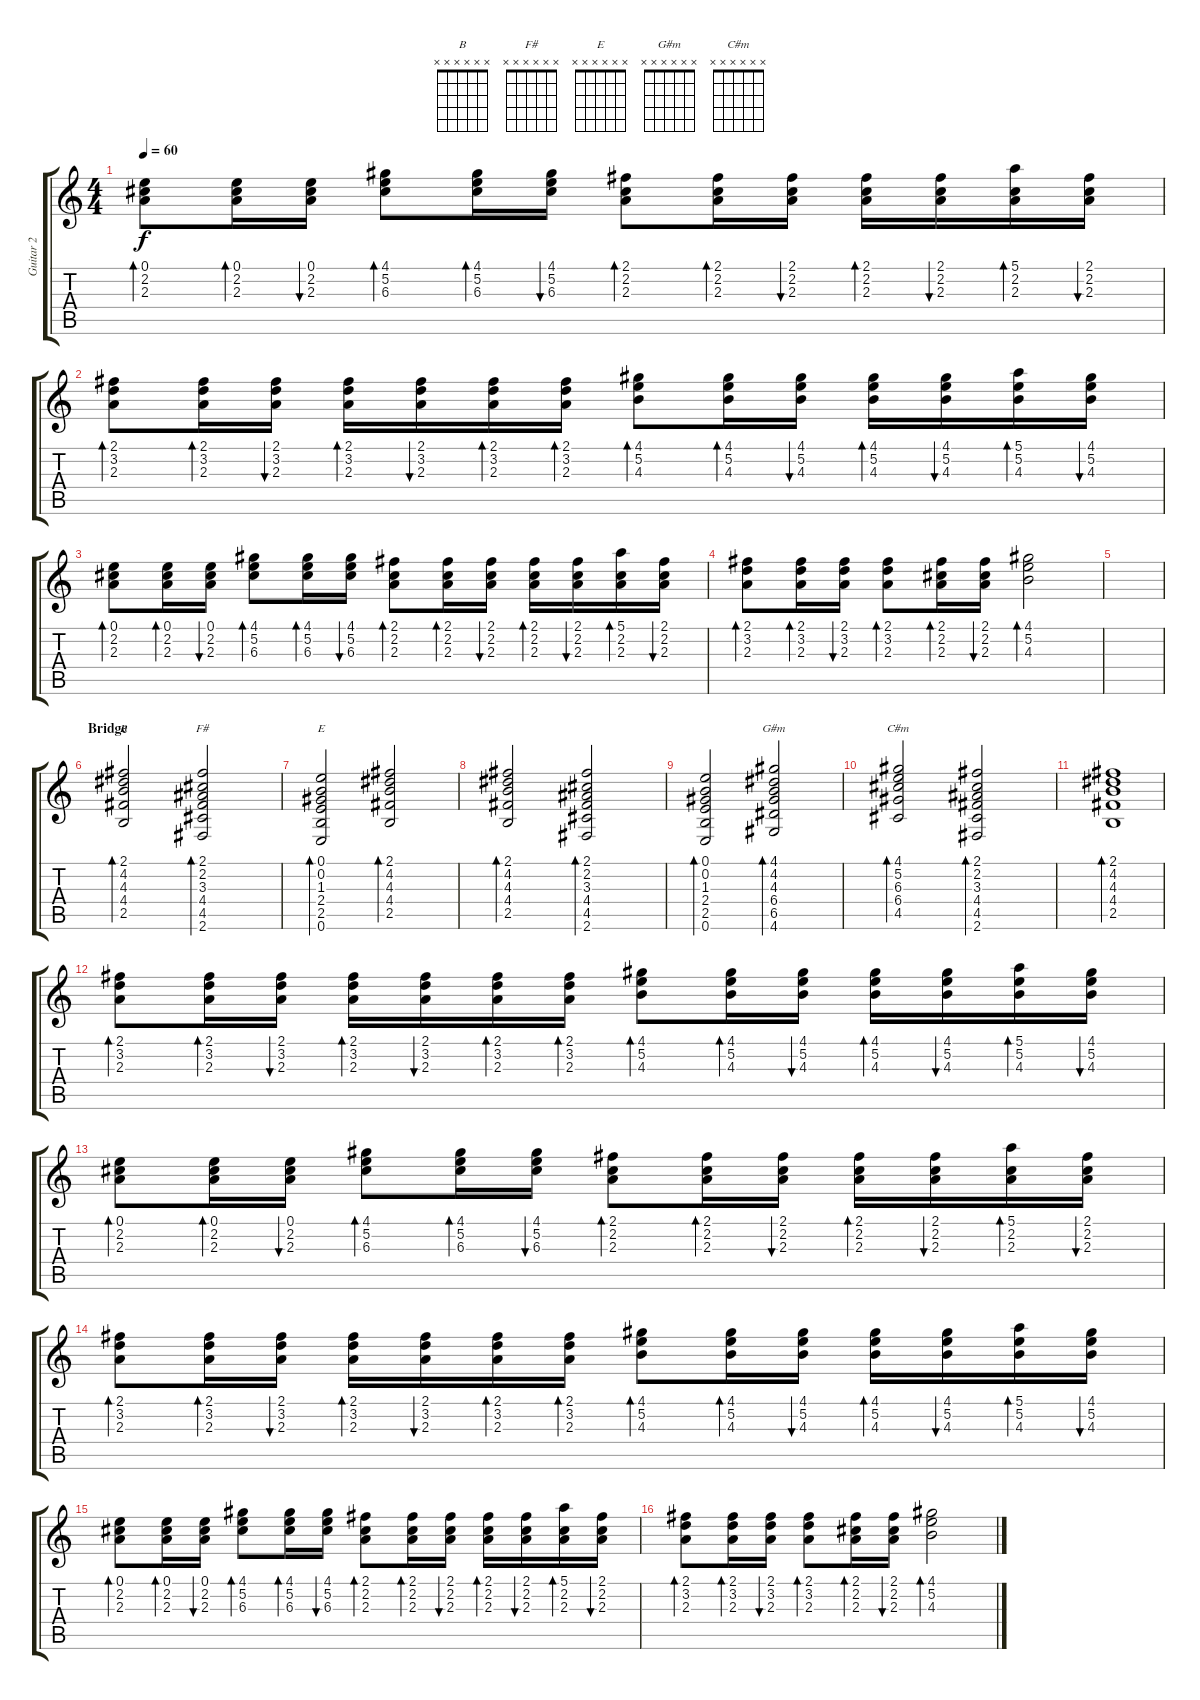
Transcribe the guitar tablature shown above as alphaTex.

\track ("Guitar 2" "Guitar 2") {instrument acousticguitarnylon}
\staff {score tabs}
\tuning (E4 B3 G3 D3 A2 E2) {hide}
\chord ("B" x x x x x x) {firstfret 0}
\chord ("F#" x x x x x x) {firstfret 0}
\chord ("E" x x x x x x) {firstfret 0}
\chord ("G#m" x x x x x x) {firstfret 0}
\chord ("C#m" x x x x x x) {firstfret 0}
\ts (4 4)
\tempo 60
\clef g2
\ks c
(0.1 2.2 2.3).8{bd 60 dy f} (0.1 2.2 2.3).16{bd 30} (0.1 2.2 2.3).16{bu 30} (4.1 5.2 6.3).8{bd 60} (4.1 5.2 6.3).16{bd 30} (4.1 5.2 6.3).16{bu 30} (2.1 2.2 2.3).8{bd 60} (2.1 2.2 2.3).16{bd 30} (2.1 2.2 2.3).16{bu 30} (2.1 2.2 2.3).16{bd 30} (2.1 2.2 2.3).16{bu 30} (5.1 2.2 2.3).16{bd 30} (2.1 2.2 2.3).16{bu 30} |
(2.1 3.2 2.3).8{bd 60} (2.1 3.2 2.3).16{bd 30} (2.1 3.2 2.3).16{bu 30} (2.1 3.2 2.3).16{bd 30} (2.1 3.2 2.3).16{bu 30} (2.1 3.2 2.3).16{bd 30} (2.1 3.2 2.3).16{bd 60} (4.1 5.2 4.3).8{bd 60} (4.1 5.2 4.3).16{bd 30} (4.1 5.2 4.3).16{bu 30} (4.1 5.2 4.3).16{bd 30} (4.1 5.2 4.3).16{bu 30} (5.1 5.2 4.3).16{bd 30} (4.1 5.2 4.3).16{bu 30} |
(0.1 2.2 2.3).8{bd 60} (0.1 2.2 2.3).16{bd 30} (0.1 2.2 2.3).16{bu 30} (4.1 5.2 6.3).8{bd 60} (4.1 5.2 6.3).16{bd 30} (4.1 5.2 6.3).16{bu 30} (2.1 2.2 2.3).8{bd 60} (2.1 2.2 2.3).16{bd 30} (2.1 2.2 2.3).16{bu 30} (2.1 2.2 2.3).16{bd 30} (2.1 2.2 2.3).16{bu 30} (5.1 2.2 2.3).16{bd 30} (2.1 2.2 2.3).16{bu 30} |
(2.1 3.2 2.3).8{bd 60} (2.1 3.2 2.3).16{bd 30} (2.1 3.2 2.3).16{bu 30} (2.1 3.2 2.3).8{bd 60} (2.1 2.2 2.3).16{bd 30} (2.1 2.2 2.3).16{bu 30} (4.1 5.2 4.3).2{bd 120} |
|
\section ("" "Bridge")
(2.1 4.2 4.3 4.4 2.5).2{bd 60 ch "B" volume 5 instrument electricguitarjazz} (2.1 2.2 3.3 4.4 4.5 2.6).2{bd 60 ch "F#"} |
(0.1 0.2 1.3 2.4 2.5 0.6).2{bd 60 ch "E"} (2.1 4.2 4.3 4.4 2.5).2{bd 60} |
(2.1 4.2 4.3 4.4 2.5).2{bd 60} (2.1 2.2 3.3 4.4 4.5 2.6).2{bd 60} |
(0.1 0.2 1.3 2.4 2.5 0.6).2{bd 60} (4.1 4.2 4.3 6.4 6.5 4.6).2{bd 60 ch "G#m"} |
(4.1 5.2 6.3 6.4 4.5).2{bd 60 ch "C#m"} (2.1 2.2 3.3 4.4 4.5 2.6).2{bd 60} |
(2.1 4.2 4.3 4.4 2.5).1{bd 60} |
(2.1 3.2 2.3).8{bd 60 instrument acousticguitarnylon} (2.1 3.2 2.3).16{bd 30} (2.1 3.2 2.3).16{bu 30} (2.1 3.2 2.3).16{bd 30} (2.1 3.2 2.3).16{bu 30} (2.1 3.2 2.3).16{bd 30} (2.1 3.2 2.3).16{bd 60} (4.1 5.2 4.3).8{bd 60} (4.1 5.2 4.3).16{bd 30} (4.1 5.2 4.3).16{bu 30} (4.1 5.2 4.3).16{bd 30} (4.1 5.2 4.3).16{bu 30} (5.1 5.2 4.3).16{bd 30} (4.1 5.2 4.3).16{bu 30} |
(0.1 2.2 2.3).8{bd 60} (0.1 2.2 2.3).16{bd 30} (0.1 2.2 2.3).16{bu 30} (4.1 5.2 6.3).8{bd 60} (4.1 5.2 6.3).16{bd 30} (4.1 5.2 6.3).16{bu 30} (2.1 2.2 2.3).8{bd 60} (2.1 2.2 2.3).16{bd 30} (2.1 2.2 2.3).16{bu 30} (2.1 2.2 2.3).16{bd 30} (2.1 2.2 2.3).16{bu 30} (5.1 2.2 2.3).16{bd 30} (2.1 2.2 2.3).16{bu 30} |
(2.1 3.2 2.3).8{bd 60} (2.1 3.2 2.3).16{bd 30} (2.1 3.2 2.3).16{bu 30} (2.1 3.2 2.3).16{bd 30} (2.1 3.2 2.3).16{bu 30} (2.1 3.2 2.3).16{bd 30} (2.1 3.2 2.3).16{bd 60} (4.1 5.2 4.3).8{bd 60} (4.1 5.2 4.3).16{bd 30} (4.1 5.2 4.3).16{bu 30} (4.1 5.2 4.3).16{bd 30} (4.1 5.2 4.3).16{bu 30} (5.1 5.2 4.3).16{bd 30} (4.1 5.2 4.3).16{bu 30} |
(0.1 2.2 2.3).8{bd 60} (0.1 2.2 2.3).16{bd 30} (0.1 2.2 2.3).16{bu 30} (4.1 5.2 6.3).8{bd 60} (4.1 5.2 6.3).16{bd 30} (4.1 5.2 6.3).16{bu 30} (2.1 2.2 2.3).8{bd 60} (2.1 2.2 2.3).16{bd 30} (2.1 2.2 2.3).16{bu 30} (2.1 2.2 2.3).16{bd 30} (2.1 2.2 2.3).16{bu 30} (5.1 2.2 2.3).16{bd 30} (2.1 2.2 2.3).16{bu 30} |
(2.1 3.2 2.3).8{bd 60} (2.1 3.2 2.3).16{bd 30} (2.1 3.2 2.3).16{bu 30} (2.1 3.2 2.3).8{bd 60} (2.1 2.2 2.3).16{bd 30} (2.1 2.2 2.3).16{bu 30} (4.1 5.2 4.3).2{bd 120}
